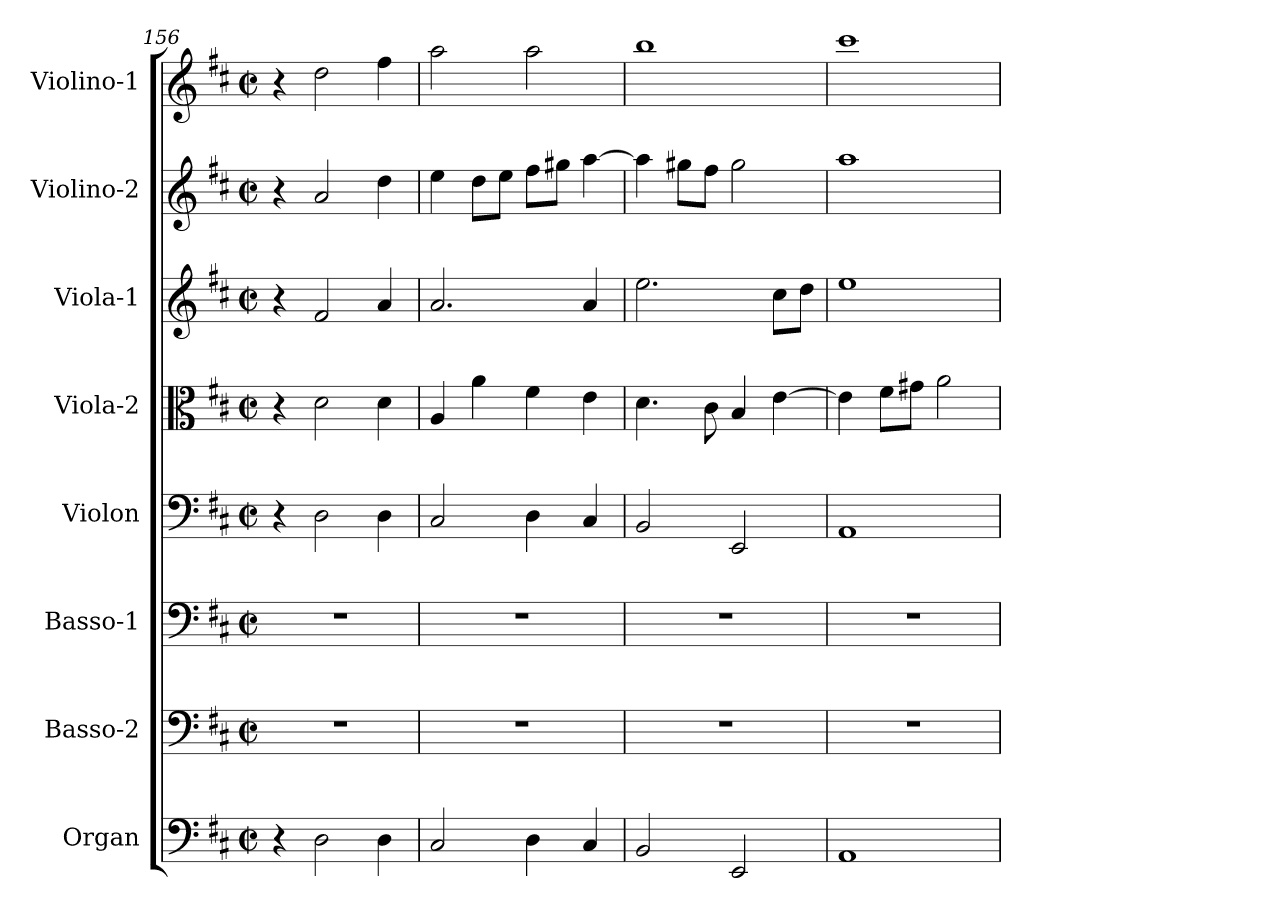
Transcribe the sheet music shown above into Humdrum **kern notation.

**kern	**kern	**kern	**kern	**kern	**kern	**kern	**kern
*part8	*part7	*part6	*part5	*part4	*part3	*part2	*part1
*staff8	*staff7	*staff6	*staff5	*staff4	*staff3	*staff2	*staff1
*I"Organ	*I"Basso-2	*I"Basso-1	*I"Violon	*I"Viola-2	*I"Viola-1	*I"Violino-2	*I"Violino-1
*I'Org	*I'B2	*I'B1	*I'Vn	*I'Va-2	*I'Va-1	*I'Vi-2	*I'Vi-1
!!LO:PB:g=z
*clefF4	*clefF4	*clefF4	*clefF4	*clefC3	*clefG2	*clefG2	*clefG2
*k[f#c#]	*k[f#c#]	*k[f#c#]	*k[f#c#]	*k[f#c#]	*k[f#c#]	*k[f#c#]	*k[f#c#]
*D:	*D:	*D:	*D:	*D:	*D:	*D:	*D:
*M2/2	*M2/2	*M2/2	*M2/2	*M2/2	*M2/2	*M2/2	*M2/2
*met(c|)	*met(c|)	*met(c|)	*met(c|)	*met(c|)	*met(c|)	*met(c|)	*met(c|)
=156	=156	=156	=156	=156	=156	=156	=156
4r	1r	1r	4r	4r	4r	4r	4r
2D\	.	.	2D\	2d\	2f#/	2a/	2dd\
4D\	.	.	4D\	4d\	4a/	4dd\	4ff#\
=157	=157	=157	=157	=157	=157	=157	=157
2C#/	1r	1r	2C#/	4A/	2.a/	4ee\	2aa\
.	.	.	.	4a\	.	8dd\L	.
.	.	.	.	.	.	8ee\J	.
4D\	.	.	4D\	4f#\	.	8ff#\L	2aa\
.	.	.	.	.	.	8gg#X\J	.
4C#/	.	.	4C#/	4e\	4a/	[>4aa\	.
=158	=158	=158	=158	=158	=158	=158	=158
2BB/	1r	1r	2BB/	4.d\	2.ee\	4aa\]	1bb
.	.	.	.	.	.	8gg#X\L	.
.	.	.	.	8c#\	.	8ff#\J	.
2EE/	.	.	2EE/	4B/	.	2gg#\	.
.	.	.	.	[4e\	8cc#\L	.	.
.	.	.	.	.	8dd\J	.	.
=159	=159	=159	=159	=159	=159	=159	=159
1AA	1r	1r	1AA	4e\]	1ee	1aa	1ccc#
.	.	.	.	8f#\L	.	.	.
.	.	.	.	8g#X\J	.	.	.
.	.	.	.	2a\	.	.	.
=	=	=	=	=	=	=	=
*-	*-	*-	*-	*-	*-	*-	*-
